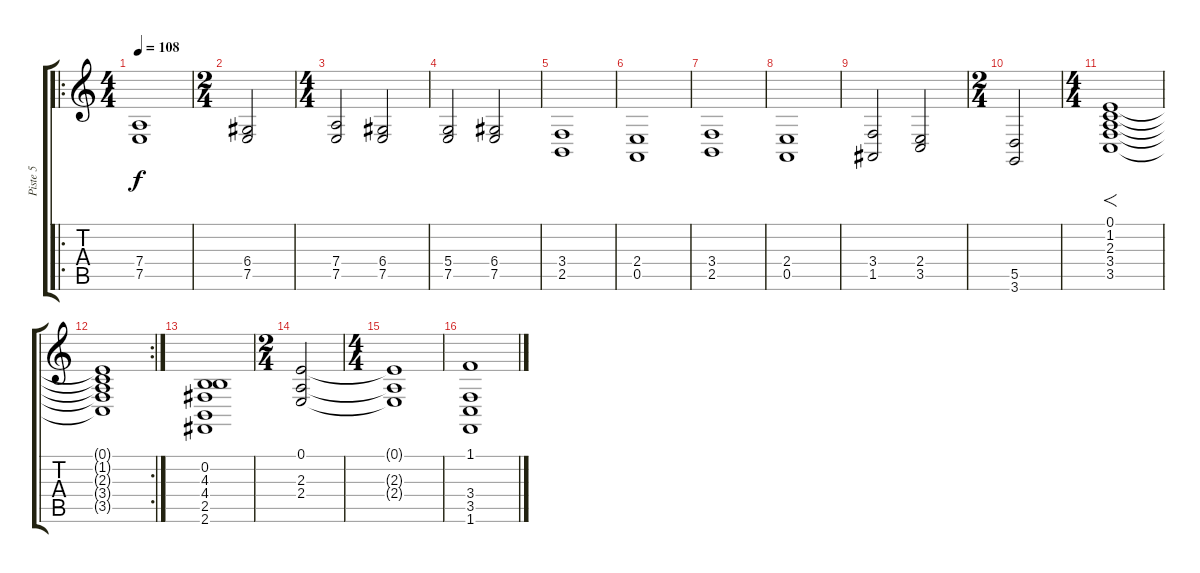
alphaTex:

\track ("Piste 5" "Piste 5") {instrument stringensemble1}
\staff {score tabs}
\tuning (E4 B3 G3 D3 A2 E2) {hide}
\ro
\ts (4 4)
\tempo 108
\clef g2
\ks c
(7.4 7.5).1{dy f} |
\ts (2 4)
(6.4 7.5).2 |
\ts (4 4)
(7.4 7.5).2 (6.4 7.5).2 |
(5.4 7.5).2 (6.4 7.5).2 |
(3.4 2.5).1 |
(2.4 0.5).1 |
(3.4 2.5).1 |
(2.4 0.5).1 |
(3.4 1.5).2 (2.4 3.5).2 |
\ts (2 4)
(5.5 3.6).2 |
\ts (4 4)
(0.1 1.2 2.3 3.4 3.5).1{f} |
\rc 2
(0.1{t} 1.2{t} 2.3{t} 3.4{t} 3.5{t}).1 |
(0.2 4.3 4.4 2.5 2.6).1 |
\ts (2 4)
(0.1 2.3 2.4).2 |
\ts (4 4)
(0.1{t} 2.3{t} 2.4{t}).1 |
(1.1 3.4 3.5 1.6).1
